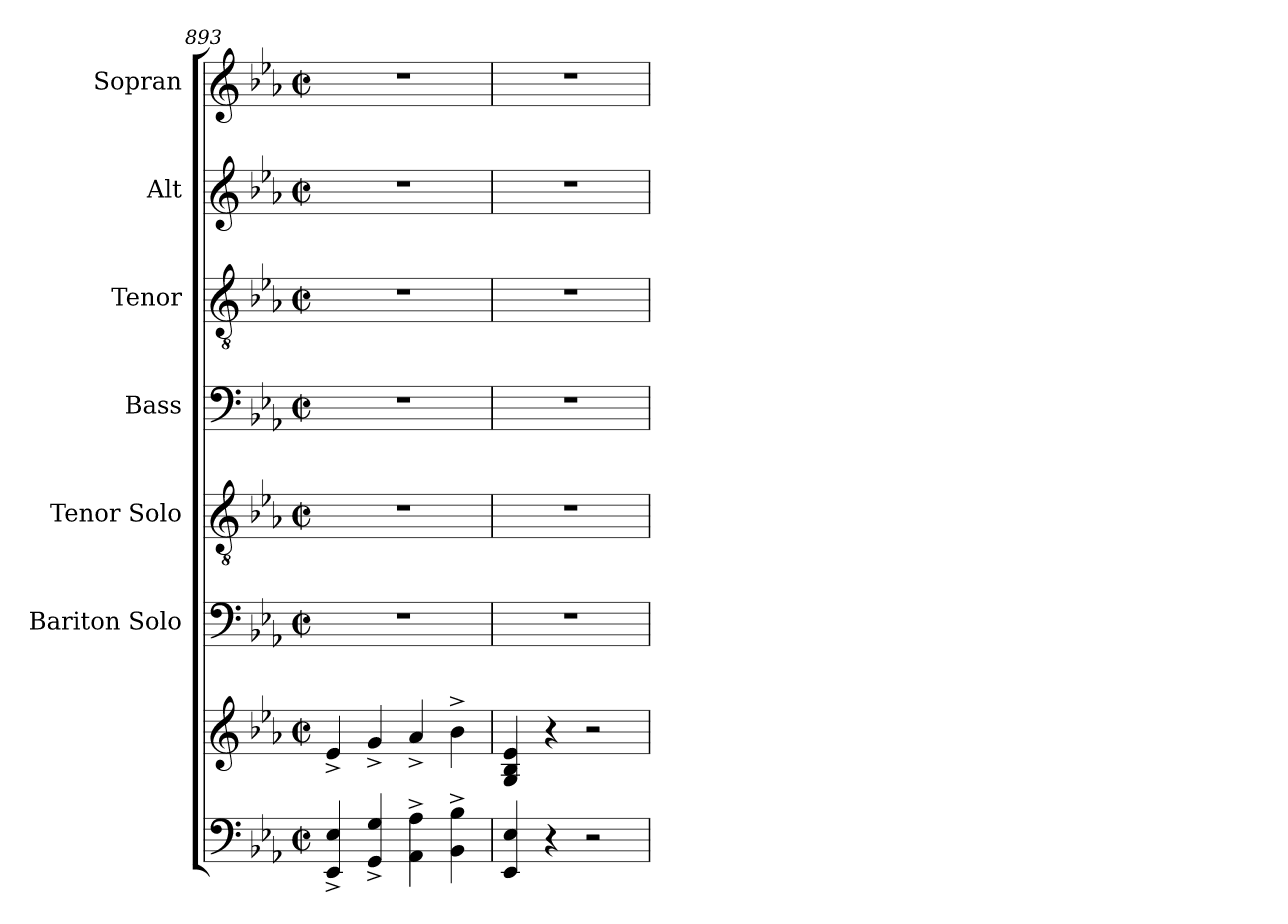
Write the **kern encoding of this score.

**kern	**kern	**kern	**kern	**kern	**kern	**kern	**kern
*part7	*part7	*part6	*part5	*part4	*part3	*part2	*part1
*staff8	*staff7	*staff6	*staff5	*staff4	*staff3	*staff2	*staff1
*	*	*I"Bariton Solo	*I"Tenor Solo	*I"Bass	*I"Tenor	*I"Alt	*I"Sopran
*	*	*	*	*I'B.	*I'T.	*I'A.	*I'S.
*clefF4	*clefG2	*clefF4	*clefGv2	*clefF4	*clefGv2	*clefG2	*clefG2
*k[b-e-a-]	*k[b-e-a-]	*k[b-e-a-]	*k[b-e-a-]	*k[b-e-a-]	*k[b-e-a-]	*k[b-e-a-]	*k[b-e-a-]
*E-:	*E-:	*E-:	*E-:	*E-:	*E-:	*E-:	*E-:
*M2/2	*M2/2	*M2/2	*M2/2	*M2/2	*M2/2	*M2/2	*M2/2
*met(c|)	*met(c|)	*met(c|)	*met(c|)	*met(c|)	*met(c|)	*met(c|)	*met(c|)
=893	=893	=893	=893	=893	=893	=893	=893
4EE-/^< 4E-/^<	4e-^</	1r	1r	1r	1r	1r	1r
4GG/^< 4G/^<	4g^</	.	.	.	.	.	.
4AA-\^> 4A-\^>	4a-^</	.	.	.	.	.	.
4BB-\^> 4B-\^>	4b-^>\	.	.	.	.	.	.
=894	=894	=894	=894	=894	=894	=894	=894
4EE-/ 4E-/	4G/ 4B-/ 4e-/	1r	1r	1r	1r	1r	1r
4r	4r	.	.	.	.	.	.
2r	2r	.	.	.	.	.	.
=	=	=	=	=	=	=	=
*-	*-	*-	*-	*-	*-	*-	*-
